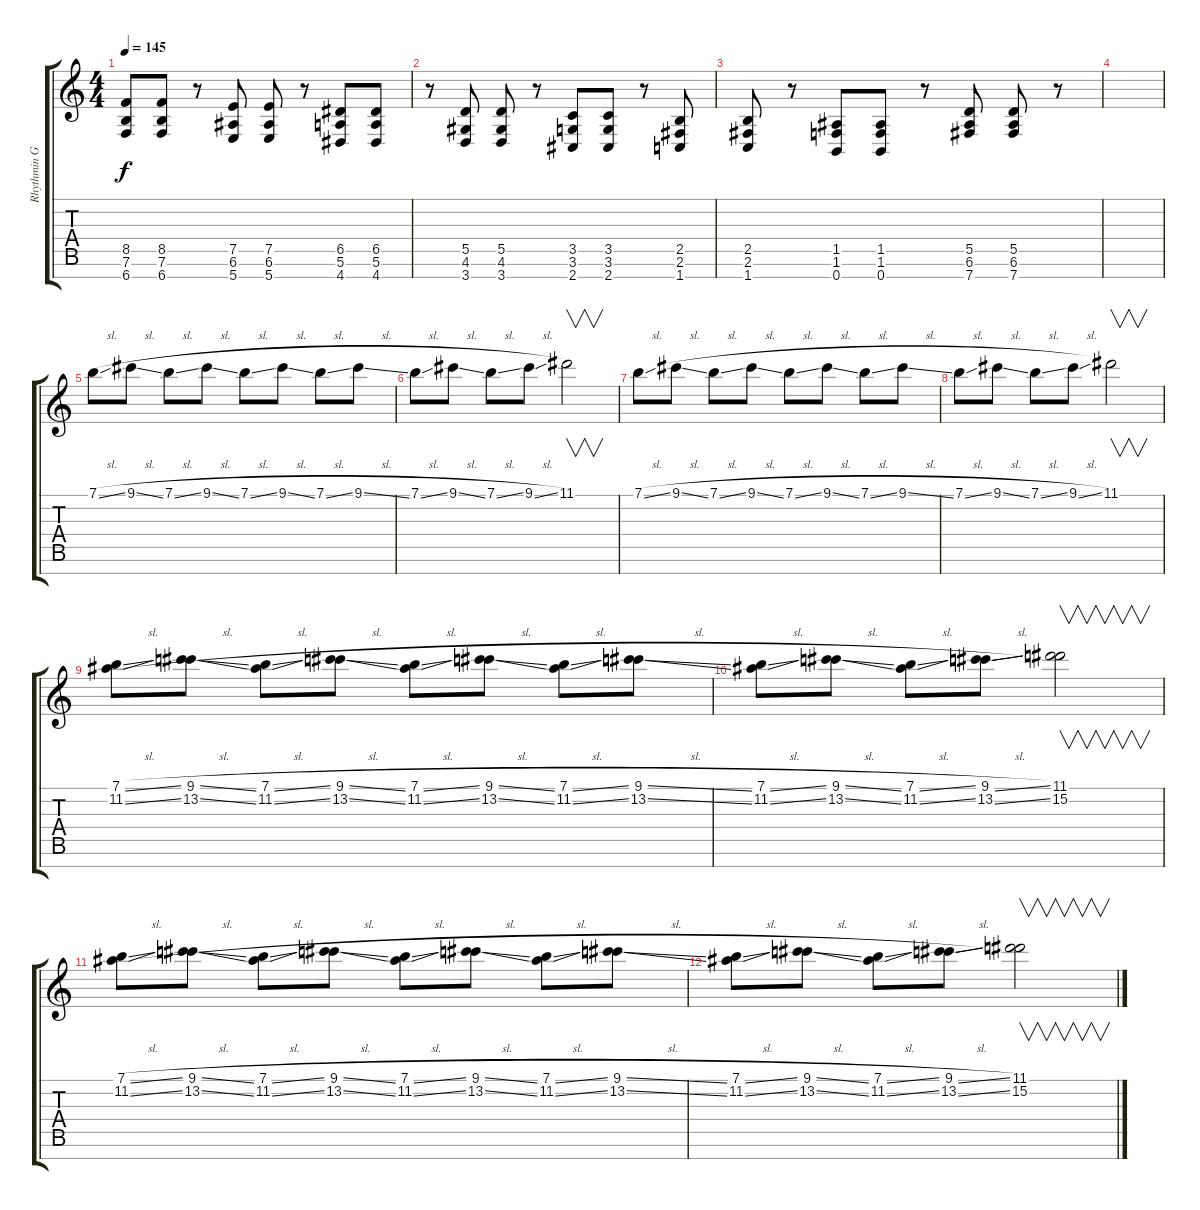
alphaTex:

\track ("Rhythmin Guitar #2" "Rhythmin G") {instrument distortionguitar}
\staff {score tabs}
\tuning (E4 B3 G3 D3 A2 E2 B1) {hide}
\ts (4 4)
\tempo 145
\clef g2
\ks c
(8.5 7.6 6.7).8{dy f} (8.5 7.6 6.7).8 r.8 (7.5 6.6 5.7).8 (7.5 6.6 5.7).8 r.8 (6.5 5.6 4.7).8 (6.5 5.6 4.7).8 |
r.8 (5.5 4.6 3.7).8 (5.5 4.6 3.7).8 r.8 (3.5 3.6 2.7).8 (3.5 3.6 2.7).8 r.8 (2.5 2.6 1.7).8 |
(2.5 2.6 1.7).8 r.8 (1.5 1.6 0.7).8 (1.5 1.6 0.7).8 r.8 (5.5 6.6 7.7).8 (5.5 6.6 7.7).8 r.8 |
|
7.1{sl}.8{instrument lead1square} 9.1{sl}.8 7.1{sl}.8 9.1{sl}.8 7.1{sl}.8 9.1{sl}.8 7.1{sl}.8 9.1{sl}.8 |
7.1{sl}.8 9.1{sl}.8 7.1{sl}.8 9.1{sl}.8 11.1.2{v} |
7.1{sl}.8 9.1{sl}.8 7.1{sl}.8 9.1{sl}.8 7.1{sl}.8 9.1{sl}.8 7.1{sl}.8 9.1{sl}.8 |
7.1{sl}.8 9.1{sl}.8 7.1{sl}.8 9.1{sl}.8 11.1.2{v} |
(7.1{sl} 11.2{sl}).8 (9.1{sl} 13.2{sl}).8 (7.1{sl} 11.2{sl}).8 (9.1{sl} 13.2{sl}).8 (7.1{sl} 11.2{sl}).8 (9.1{sl} 13.2{sl}).8 (7.1{sl} 11.2{sl}).8 (9.1{sl} 13.2{sl}).8 |
(7.1{sl} 11.2{sl}).8 (9.1{sl} 13.2{sl}).8 (7.1{sl} 11.2{sl}).8 (9.1{sl} 13.2{sl}).8 (11.1 15.2).2{v} |
(7.1{sl} 11.2{sl}).8 (9.1{sl} 13.2{sl}).8 (7.1{sl} 11.2{sl}).8 (9.1{sl} 13.2{sl}).8 (7.1{sl} 11.2{sl}).8 (9.1{sl} 13.2{sl}).8 (7.1{sl} 11.2{sl}).8 (9.1{sl} 13.2{sl}).8 |
(7.1{sl} 11.2{sl}).8 (9.1{sl} 13.2{sl}).8 (7.1{sl} 11.2{sl}).8 (9.1{sl} 13.2{sl}).8 (11.1 15.2).2{v}
